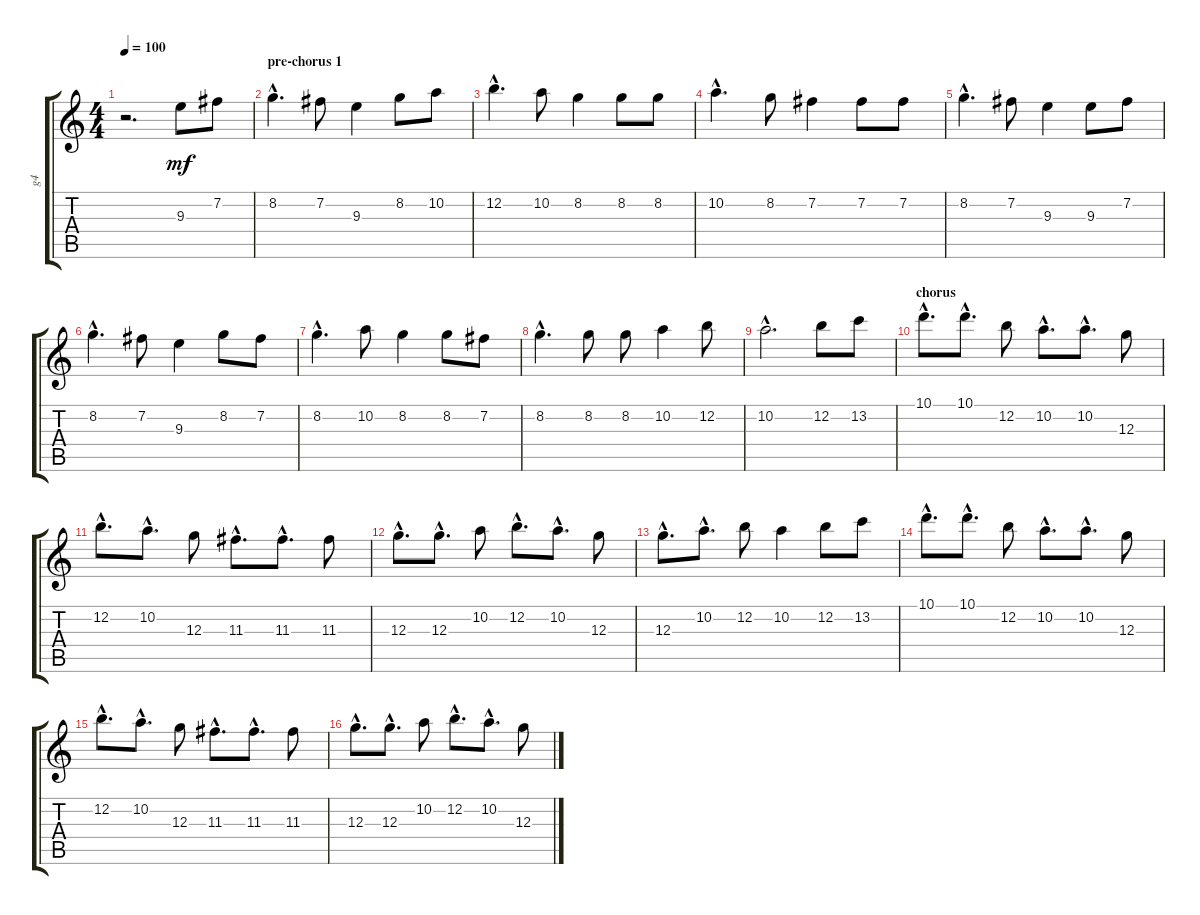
\track ("g4" "g4") {instrument distortionguitar}
\staff {score tabs}
\tuning (E4 B3 G3 D3 A2 E2) {hide}
\ts (4 4)
\tempo 100
\clef g2
\ks c
r.2{d dy f} 9.3.8{dy mf} 7.2.8 |
\section ("" "pre-chorus 1")
8.2{hac}.4{d} 7.2.8 9.3.4 8.2.8 10.2.8 |
12.2{hac}.4{d} 10.2.8 8.2.4 8.2.8 8.2.8 |
10.2{hac}.4{d} 8.2.8 7.2.4 7.2.8 7.2.8 |
8.2{hac}.4{d} 7.2.8 9.3.4 9.3.8 7.2.8 |
8.2{hac}.4{d} 7.2.8 9.3.4 8.2.8 7.2.8 |
8.2{hac}.4{d} 10.2.8 8.2.4 8.2.8 7.2.8 |
8.2{hac}.4{d} 8.2.8 8.2.8 10.2.4 12.2.8 |
10.2{hac}.2{d} 12.2.8 13.2.8 |
\section ("" "chorus")
10.1{hac}.8{d} 10.1{hac}.8{d} 12.2.8 10.2{hac}.8{d} 10.2{hac}.8{d} 12.3.8 |
12.2{hac}.8{d} 10.2{hac}.8{d} 12.3.8 11.3{hac}.8{d} 11.3{hac}.8{d} 11.3.8 |
12.3{hac}.8{d} 12.3{hac}.8{d} 10.2.8 12.2{hac}.8{d} 10.2{hac}.8{d} 12.3.8 |
12.3{hac}.8{d} 10.2{hac}.8{d} 12.2.8 10.2.4 12.2.8 13.2.8 |
10.1{hac}.8{d} 10.1{hac}.8{d} 12.2.8 10.2{hac}.8{d} 10.2{hac}.8{d} 12.3.8 |
12.2{hac}.8{d} 10.2{hac}.8{d} 12.3.8 11.3{hac}.8{d} 11.3{hac}.8{d} 11.3.8 |
12.3{hac}.8{d} 12.3{hac}.8{d} 10.2.8 12.2{hac}.8{d} 10.2{hac}.8{d} 12.3.8
